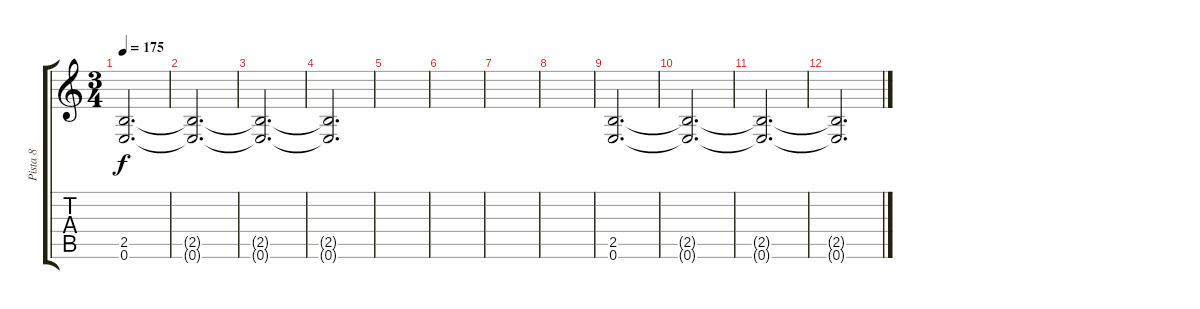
\track ("Pista 8" "Pista 8") {instrument overdrivenguitar}
\staff {score tabs}
\tuning (E4 B3 G3 D3 A2 E2) {hide}
\ts (3 4)
\tempo 175
\clef g2
\ks c
(2.5 0.6).2{d dy f volume 0} |
(2.5{t} 0.6{t}).2{d} |
(2.5{t} 0.6{t}).2{d} |
(2.5{t} 0.6{t}).2{d} |
|
|
|
|
(2.5 0.6).2{d volume 0} |
(2.5{t} 0.6{t}).2{d} |
(2.5{t} 0.6{t}).2{d} |
(2.5{t} 0.6{t}).2{d}
